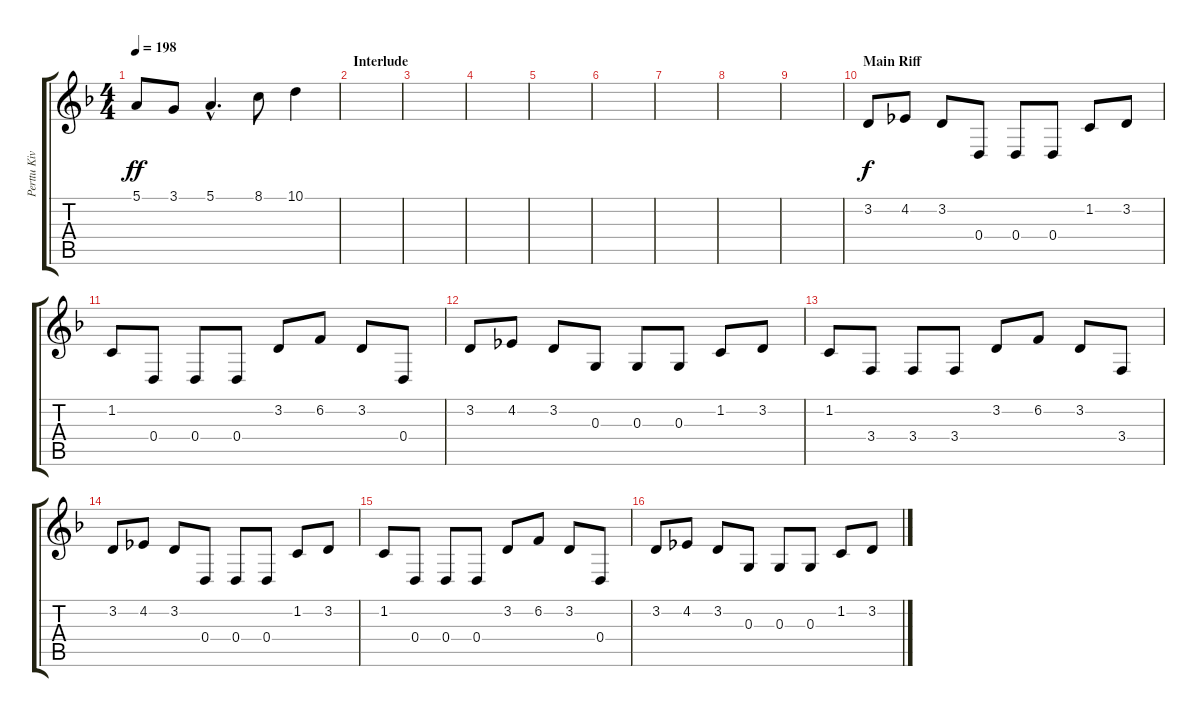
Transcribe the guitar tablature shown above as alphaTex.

\track ("Perttu Kivilaakso - Lead Cello" "Perttu Kiv") {instrument cello}
\staff {score tabs}
\tuning (E4 B3 G3 D3 A2 E2) {hide}
\ts (4 4)
\tempo 198
\clef g2
\ks f
5.1.8{dy ff} 3.1.8 5.1{hac}.4{d} 8.1.8 10.1.4 |
\section ("" "Interlude")
|
|
|
|
|
|
|
|
\section ("" "Main Riff")
3.2.8{dy f} 4.2.8 3.2.8 0.4.8 0.4.8 0.4.8 1.2.8 3.2.8 |
1.2.8 0.4.8 0.4.8 0.4.8 3.2.8 6.2.8 3.2.8 0.4.8 |
3.2.8 4.2.8 3.2.8 0.3.8 0.3.8 0.3.8 1.2.8 3.2.8 |
1.2.8 3.4.8 3.4.8 3.4.8 3.2.8 6.2.8 3.2.8 3.4.8 |
3.2.8 4.2.8 3.2.8 0.4.8 0.4.8 0.4.8 1.2.8 3.2.8 |
1.2.8 0.4.8 0.4.8 0.4.8 3.2.8 6.2.8 3.2.8 0.4.8 |
3.2.8 4.2.8 3.2.8 0.3.8 0.3.8 0.3.8 1.2.8 3.2.8
